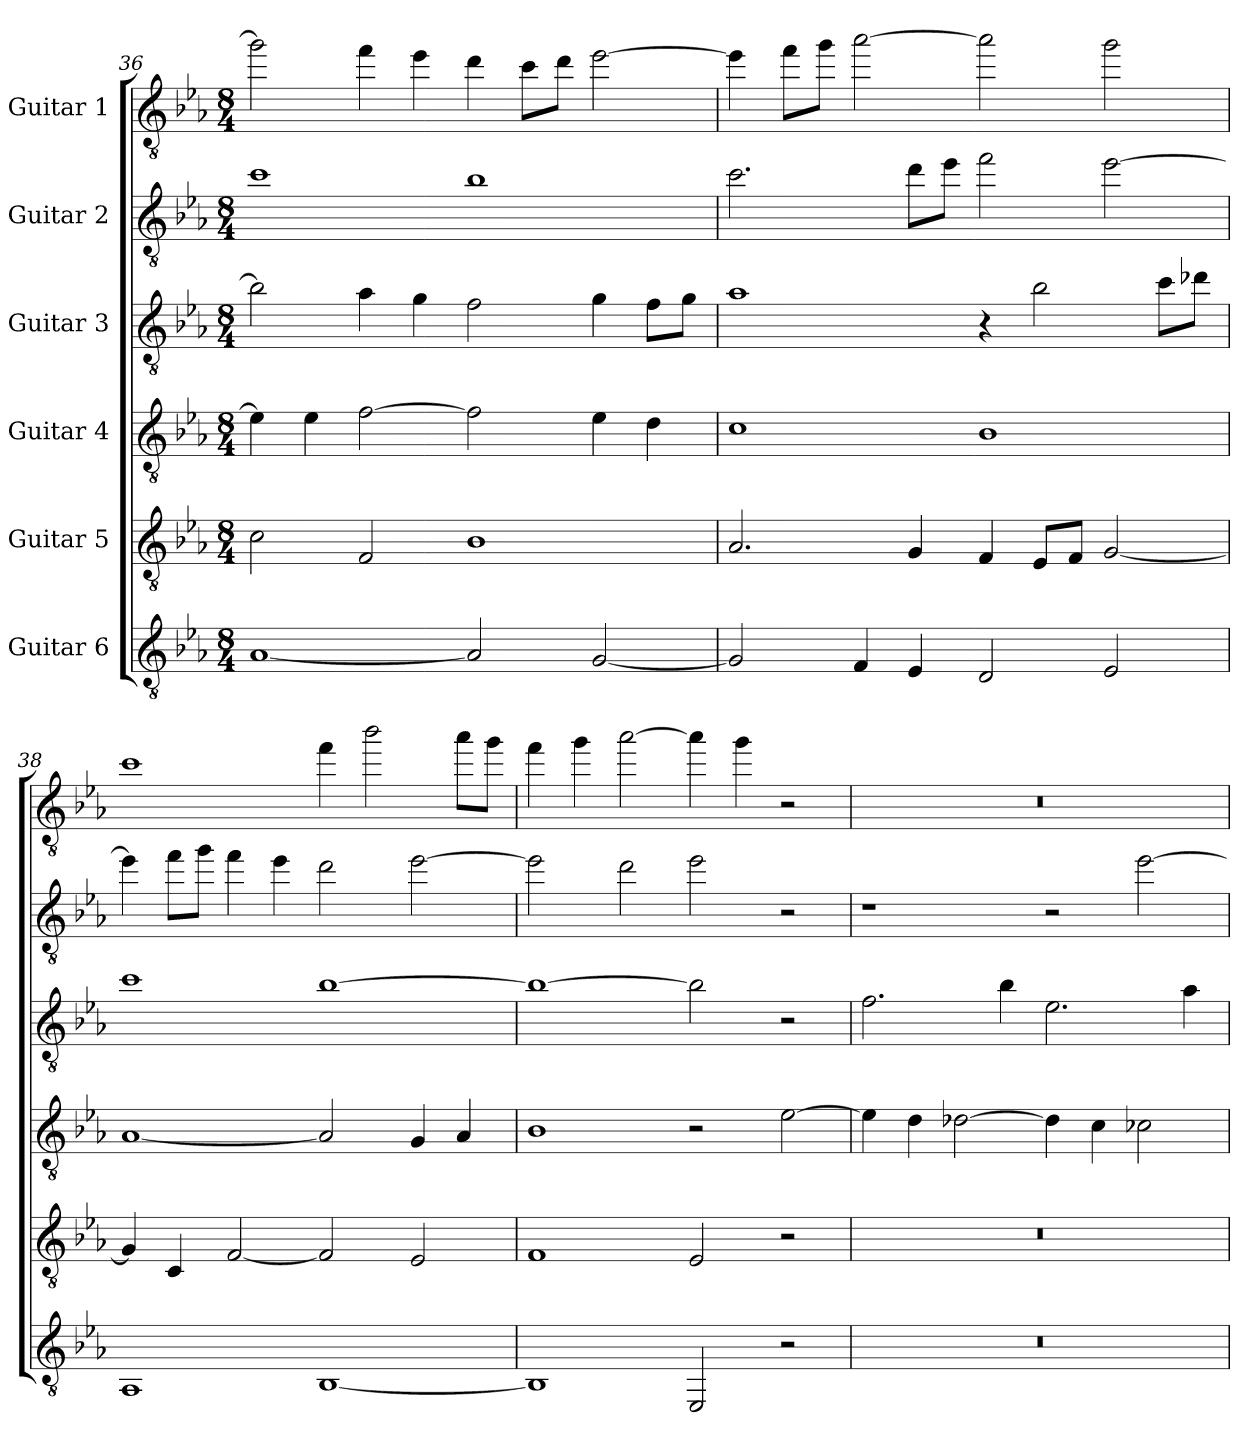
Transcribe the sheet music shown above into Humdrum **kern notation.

**kern	**kern	**kern	**kern	**kern	**kern
*part6	*part5	*part4	*part3	*part2	*part1
*staff6	*staff5	*staff4	*staff3	*staff2	*staff1
*I"Guitar 6	*I"Guitar 5	*I"Guitar 4	*I"Guitar 3	*I"Guitar 2	*I"Guitar 1
*clefGv2	*clefGv2	*clefGv2	*clefGv2	*clefGv2	*clefGv2
*k[b-e-a-]	*k[b-e-a-]	*k[b-e-a-]	*k[b-e-a-]	*k[b-e-a-]	*k[b-e-a-]
*M8/4	*M8/4	*M8/4	*M8/4	*M8/4	*M8/4
=36	=36	=36	=36	=36	=36
[1A-	2c\	4e-\]	2b-\]	1cc	2gg\]
.	.	4e-\	.	.	.
.	2F/	[2f\	4a-\	.	4ff\
.	.	.	4g\	.	4ee-\
2A-/]	1B-	2f\]	2f\	1b-	4dd\
.	.	.	.	.	8cc\L
.	.	.	.	.	8dd\J
[2G/	.	4e-\	4g\	.	[2ee-\
.	.	4d\	8f\L	.	.
.	.	.	8g\J	.	.
=37	=37	=37	=37	=37	=37
2G/]	2.A-/	1c	1a-	2.cc\	4ee-\]
.	.	.	.	.	8ff\L
.	.	.	.	.	8gg\J
4F/	.	.	.	.	[2aa-\
4E-/	4G/	.	.	8dd\L	.
.	.	.	.	8ee-\J	.
2D/	4F/	1B-	4r	2ff\	2aa-\]
.	8E-/L	.	2b-\	.	.
.	8F/J	.	.	.	.
2E-/	[2G/	.	.	[2ee-\	2gg\
.	.	.	8cc\L	.	.
.	.	.	8dd-X\J	.	.
!!LO:LB:g=z
=38	=38	=38	=38	=38	=38
1AA-	4G/]	[1A-	1cc	4ee-\]	1cc
.	4C/	.	.	8ff\L	.
.	.	.	.	8gg\J	.
.	[2F/	.	.	4ff\	.
.	.	.	.	4ee-\	.
[1BB-	2F/]	2A-/]	[1b-	2dd\	4ff\
.	.	.	.	.	2bb-\
.	2E-/	4G/	.	[2ee-\	.
.	.	4A-/	.	.	8aa-\L
.	.	.	.	.	8gg\J
=39	=39	=39	=39	=39	=39
1BB-]	1F	1B-	1b-_	2ee-\]	4ff\
.	.	.	.	.	4gg\
.	.	.	.	2dd\	[2aa-\
2EE-/	2E-/	2r	2b-\]	2ee-\	4aa-\]
.	.	.	.	.	4gg\
2r	2r	[2e-\	2r	2r	2r
=40	=40	=40	=40	=40	=40
0r	0r	4e-\]	2.f\	1r	0r
.	.	4d\	.	.	.
.	.	[2d-X\	.	.	.
.	.	.	4b-\	.	.
.	.	4d-\]	2.e-\	2r	.
.	.	4c\	.	.	.
.	.	2c-X\	.	[2ee-\	.
.	.	.	4a-\	.	.
=	=	=	=	=	=
*-	*-	*-	*-	*-	*-
